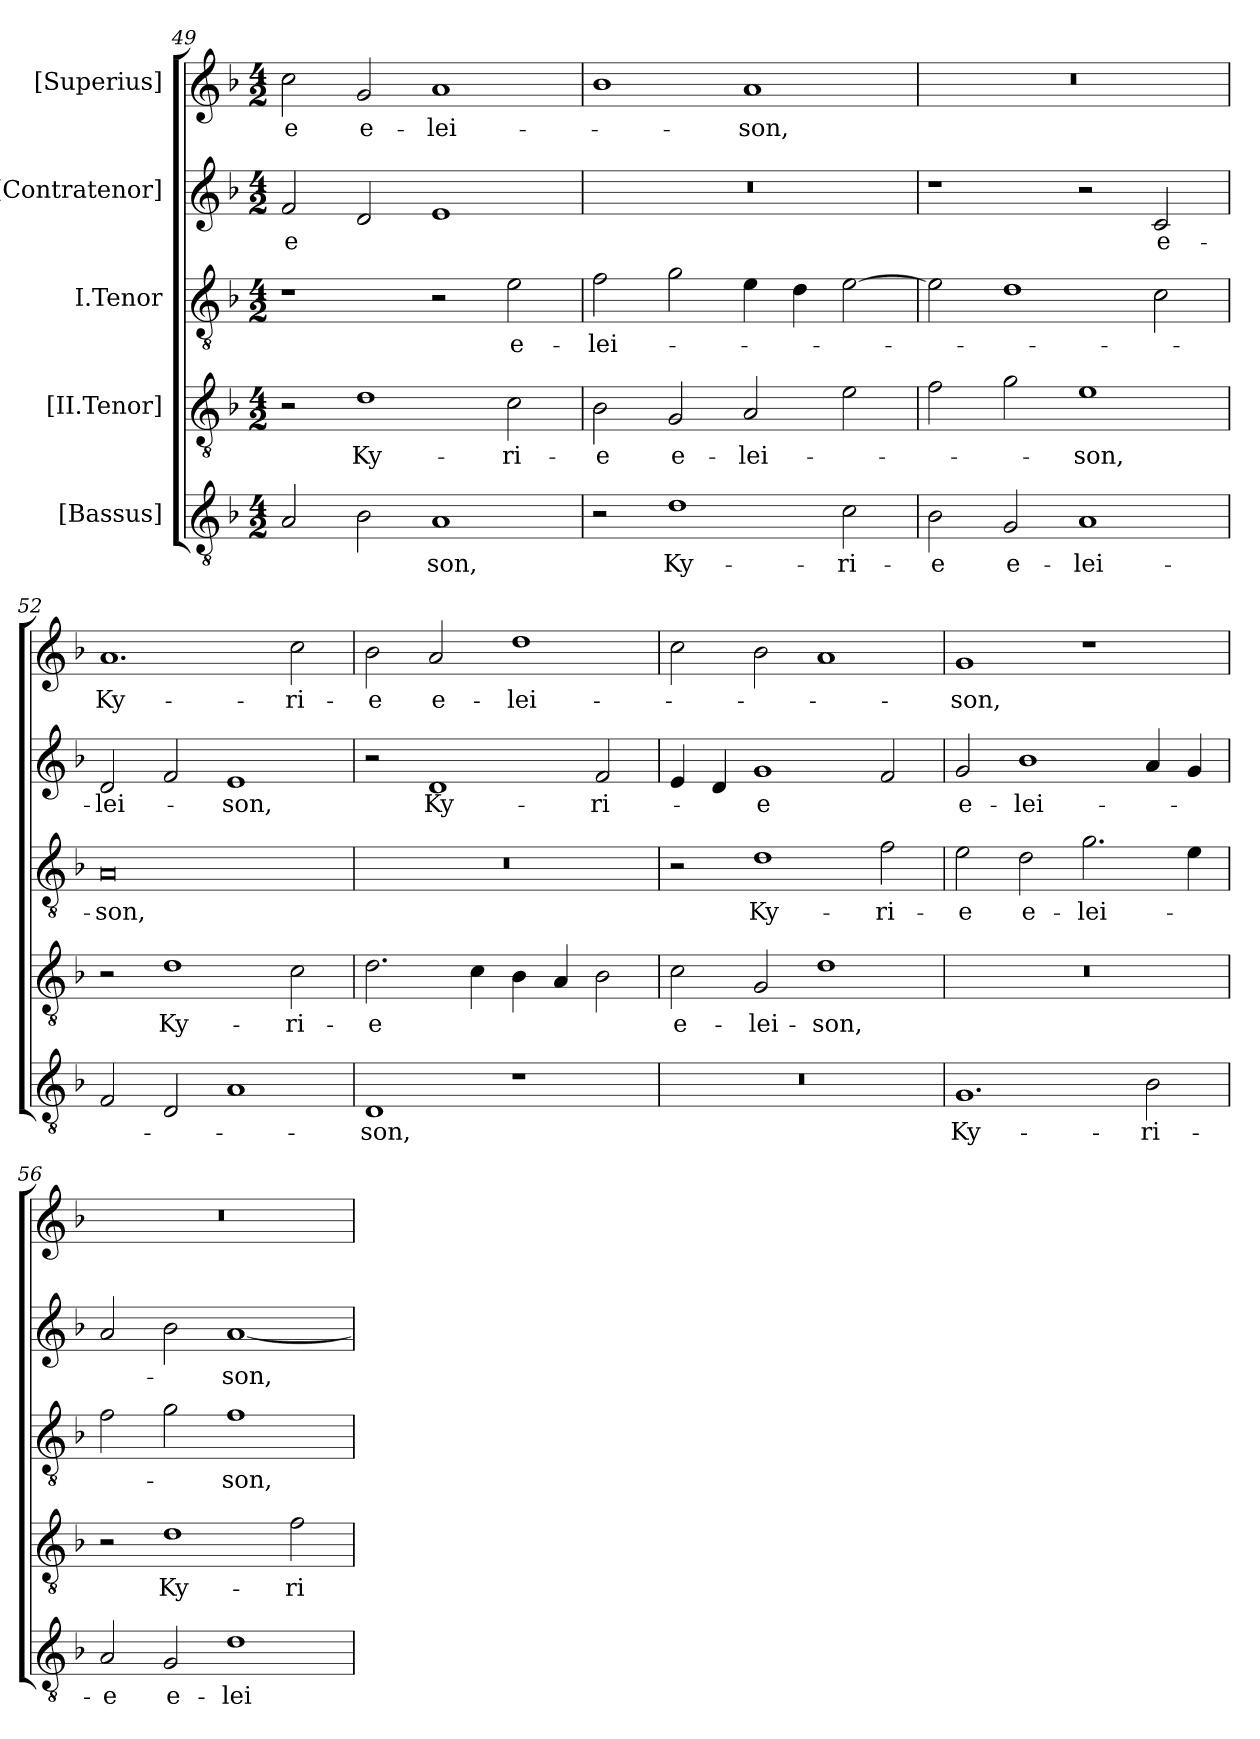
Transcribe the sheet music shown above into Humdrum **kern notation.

**kern	**text	**kern	**text	**kern	**text	**kern	**text	**kern	**text
*part5	*part5	*part4	*part4	*part3	*part3	*part2	*part2	*part1	*part1
*staff5	*staff5	*staff4	*staff4	*staff3	*staff3	*staff2	*staff2	*staff1	*staff1
*I"[Bassus]	*	*I"[II.Tenor]	*	*I"I.Tenor	*	*I"[Contratenor]	*	*I"[Superius]	*
*clefGv2	*	*clefGv2	*	*clefGv2	*	*clefG2	*	*clefG2	*
*k[b-]	*	*k[b-]	*	*k[b-]	*	*k[b-]	*	*k[b-]	*
*M4/2	*	*M4/2	*	*M4/2	*	*M4/2	*	*M4/2	*
=49	=49	=49	=49	=49	=49	=49	=49	=49	=49
2A/	.	2r	.	1r	.	2f/	-e	2cc\	-e
2B-\	.	1d\	Ky-	.	.	2d/	.	2g/	e-
1A/	-son,	.	.	2r	.	1e/	.	1a/	-lei-
.	.	2c\	-ri-	2e\	e-	.	.	.	.
=50	=50	=50	=50	=50	=50	=50	=50	=50	=50
2r	.	2B-\	-e	2f\	-lei-	0r	.	1b-\	.
1d\	Ky-	2G/	e-	2g\	.	.	.	.	.
.	.	2A/	-lei-	4e\	.	.	.	1a/	-son,
.	.	.	.	4d\	.	.	.	.	.
2c\	-ri-	2e\	.	[2e\	.	.	.	.	.
=51	=51	=51	=51	=51	=51	=51	=51	=51	=51
2B-\	-e	2f\	.	2e\]	.	1r	.	0r	.
2G/	e-	2g\	.	1d\	.	.	.	.	.
1A/	-lei-	1e\	-son,	.	.	2r	.	.	.
.	.	.	.	2c\	.	2c/	e-	.	.
=52	=52	=52	=52	=52	=52	=52	=52	=52	=52
2F/	.	2r	.	0A/	-son,	2d/	-lei-	1.a/	Ky-
2D/	.	1d\	Ky-	.	.	2f/	.	.	.
1A/	.	.	.	.	.	1e/	-son,	.	.
.	.	2c\	-ri-	.	.	.	.	2cc\	-ri-
=53	=53	=53	=53	=53	=53	=53	=53	=53	=53
1D/	-son,	2.d\	-e	0r	.	2r	.	2b-\	-e
.	.	.	.	.	.	1d/	Ky-	2a/	e-
.	.	4c\	.	.	.	.	.	.	.
1r	.	4B-\	.	.	.	.	.	1dd\	-lei-
.	.	4A/	.	.	.	.	.	.	.
.	.	2B-\	.	.	.	2f/	-ri-	.	.
=54	=54	=54	=54	=54	=54	=54	=54	=54	=54
0r	.	2c\	e-	2r	.	4e/	.	2cc\	.
.	.	.	.	.	.	4d/	.	.	.
.	.	2G/	-lei-	1d\	Ky-	1g/	-e	2b-\	.
.	.	1d\	-son,	.	.	.	.	1a/	.
.	.	.	.	2f\	-ri-	2f/	.	.	.
=55	=55	=55	=55	=55	=55	=55	=55	=55	=55
1.G/	Ky-	0r	.	2e\	-e	2g/	e-	1g/	-son,
.	.	.	.	2d\	e-	1b-\	-lei-	.	.
.	.	.	.	2.g\	-lei-	.	.	1r	.
2B-\	-ri-	.	.	.	.	4a/	.	.	.
.	.	.	.	4e\	.	4g/	.	.	.
=56	=56	=56	=56	=56	=56	=56	=56	=56	=56
2A/	-e	2r	.	2f\	.	2a/	.	0r	.
2G/	e-	1d\	Ky-	2g\	.	2b-\	.	.	.
1d\	-lei-	.	.	1f\	-son,	[1a/	-son,	.	.
.	.	2f\	-ri-	.	.	.	.	.	.
=	=	=	=	=	=	=	=	=	=
*-	*-	*-	*-	*-	*-	*-	*-	*-	*-
